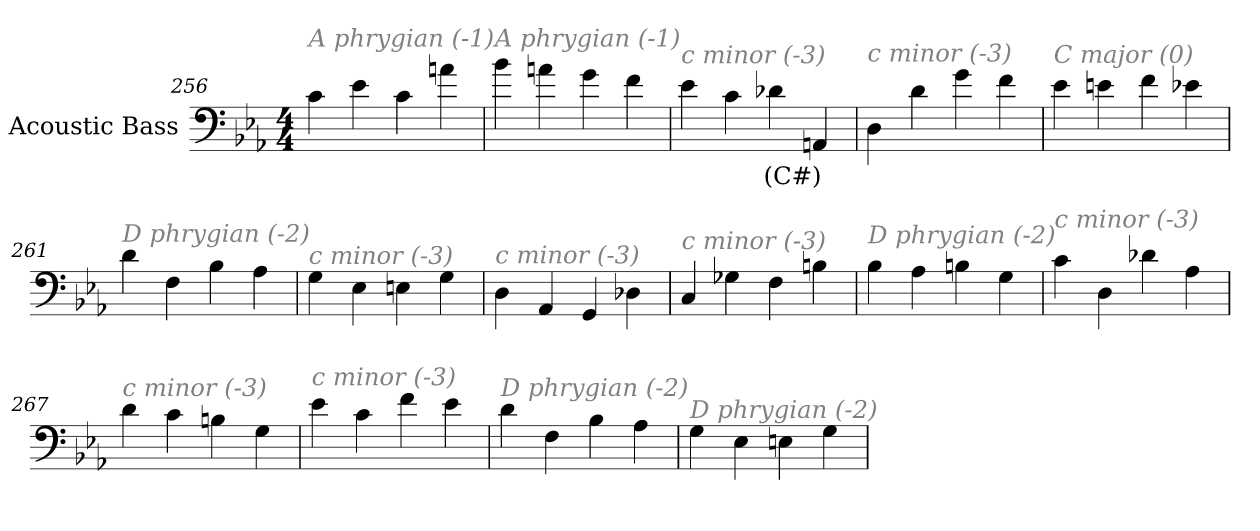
**kern	**text
*part1	*part1
*staff1	*staff1
*I"Acoustic Bass	*
*clefF4	*
*ITrd7c12	*
*k[b-e-a-]	*
*E-:	*
*M4/4	*
=256	=256
!LO:TX:i:color=#808080:t=A phrygian (-1)	!
4C	.
4E-	.
4C	.
4An	.
=257	=257
!LO:TX:i:color=#808080:t=A phrygian (-1)	!
4B-	.
4An	.
4G	.
4F	.
=258	=258
!LO:TX:i:color=#808080:t=c minor (-3)	!
4E-	.
4C	.
4D-Xi	(C#)
4AAAn	.
=259	=259
!LO:TX:i:color=#808080:t=c minor (-3)	!
4DD	.
4D	.
4G	.
4F	.
=260	=260
!LO:TX:i:color=#808080:t=C major (0)	!
4E-	.
4En	.
4F	.
4E-X	.
=261	=261
!LO:TX:i:color=#808080:t=D phrygian (-2)	!
4D	.
4FF	.
4BB-	.
4AA-	.
=262	=262
!LO:TX:i:color=#808080:t=c minor (-3)	!
4GG	.
4EE-	.
4EEn	.
4GG	.
=263	=263
!LO:TX:i:color=#808080:t=c minor (-3)	!
4DD	.
4AAA-	.
4GGG	.
4DD-X	.
=264	=264
!LO:TX:i:color=#808080:t=c minor (-3)	!
4CC	.
4GG-X	.
4FF	.
4BBn	.
=265	=265
!LO:TX:i:color=#808080:t=D phrygian (-2)	!
4BB-	.
4AA-	.
4BBn	.
4GG	.
=266	=266
!LO:TX:i:color=#808080:t=c minor (-3)	!
4C	.
4DD	.
4D-X	.
4AA-	.
=267	=267
!LO:TX:i:color=#808080:t=c minor (-3)	!
4D	.
4C	.
4BBn	.
4GG	.
=268	=268
!LO:TX:i:color=#808080:t=c minor (-3)	!
4E-	.
4C	.
4F	.
4E-	.
=269	=269
!LO:TX:i:color=#808080:t=D phrygian (-2)	!
4D	.
4FF	.
4BB-	.
4AA-	.
=270	=270
!LO:TX:i:color=#808080:t=D phrygian (-2)	!
4GG	.
4EE-	.
4EEn	.
4GG	.
=	=
*-	*-
